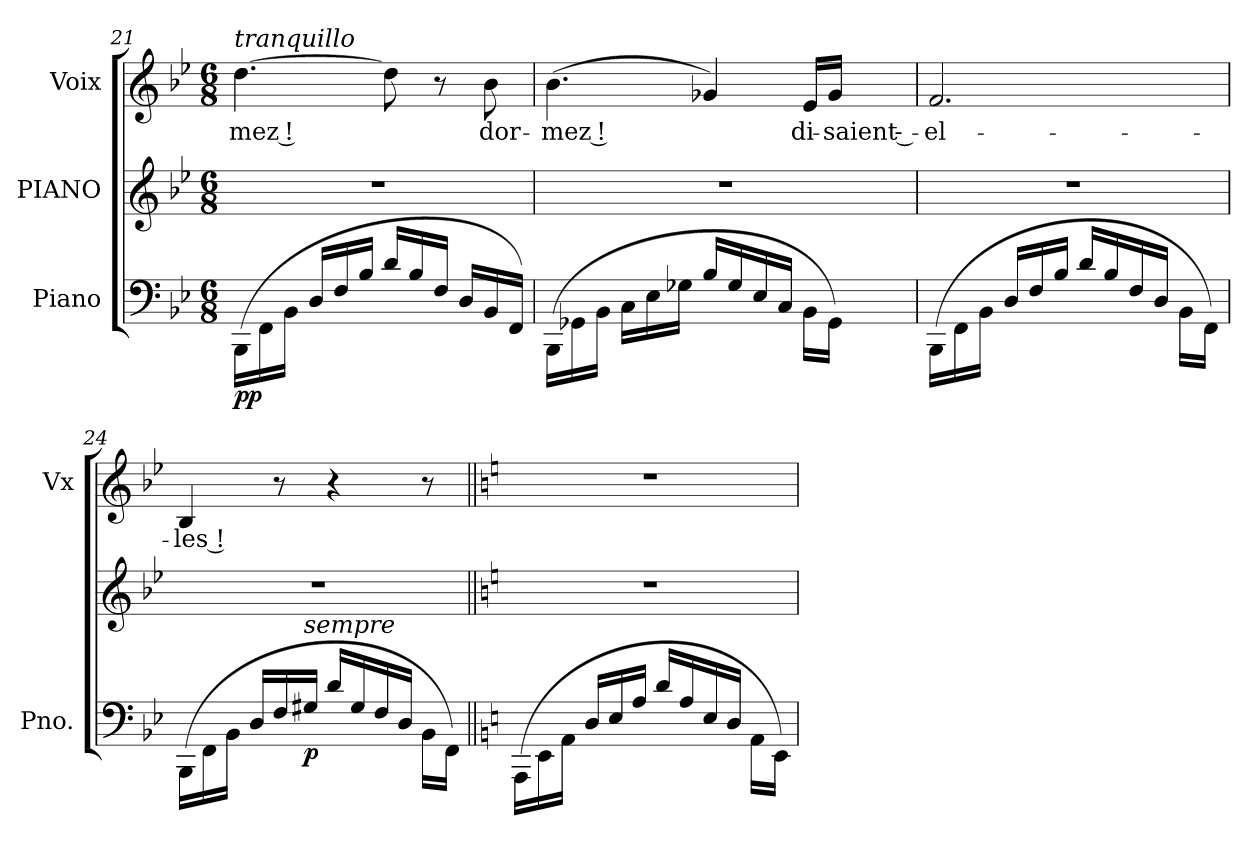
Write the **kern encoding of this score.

**kern	**dynam	**kern	**kern	**text
*part3	*part3	*part2	*part1	*part1
*staff3	*staff3	*staff2	*staff1	*staff1
*I"Piano	*	*I"PIANO	*I"Voix	*
*I'Pno.	*	*	*I'Vx	*
*clefF4	*	*clefG2	*clefG2	*
*k[b-e-]	*	*k[b-e-]	*k[b-e-]	*
*M6/8	*	*M6/8	*M6/8	*
=21	=21	=21	=21	=21
!	!	!	!LO:TX:i:t=tranquillo	!
(16BBB-\LL	pp	2.r	[4.dd\	-mez !
16FF\	.	.	.	.
16BB-\JJ	.	.	.	.
16D/LL	.	.	.	.
16F/	.	.	.	.
16B-/JJ	.	.	.	.
16d/LL	.	.	8dd\]	.
16B-/	.	.	.	.
16F/JJ	.	.	8r	.
16D/LL	.	.	.	.
16BB-/	.	.	8b-\	dor-
16FF/JJ)	.	.	.	.
!!LO:LB:g=z
=22	=22	=22	=22	=22
(16BBB-\LL	.	2.r	(4.b-\	-mez !
16GG-X\	.	.	.	.
16BB-\JJ	.	.	.	.
16C\LL	.	.	.	.
16E-\	.	.	.	.
16G-X\JJ	.	.	.	.
16B-/LL	.	.	4g-X/)	.
16G-/	.	.	.	.
16E-/	.	.	.	.
16C/JJ	.	.	.	.
16BB-\LL	.	.	16e-/LL	di-
16GG-\JJ)	.	.	16g-/JJ	-saient ‑-
=23	=23	=23	=23	=23
(16BBB-\LL	.	2.r	2.f/	-el-
16FF\	.	.	.	.
16BB-\JJ	.	.	.	.
16D/LL	.	.	.	.
16F/	.	.	.	.
16B-/JJ	.	.	.	.
16d/LL	.	.	.	.
16B-/	.	.	.	.
16F/	.	.	.	.
16D/JJ	.	.	.	.
16BB-\LL	.	.	.	.
16FF\JJ)	.	.	.	.
=24	=24	=24	=24	=24
(16BBB-\LL	.	2.r	4B-/	-les !
16FF\	.	.	.	.
16BB-\JJ	.	.	.	.
16D/LL	.	.	.	.
16F/	.	.	8r	.
!LO:TX:i:t=sempre	!	!	!	!
16G#X/JJ	p	.	.	.
16d/LL	.	.	4r	.
16G#/	.	.	.	.
16F/	.	.	.	.
16D/JJ	.	.	.	.
16BB-\LL	.	.	8r	.
16FF\JJ)	.	.	.	.
!!LO:LB:g=z
=25||	=25||	=25||	=25||	=25||
*k[]	*	*k[]	*k[]	*
(16AAA\LL	.	2.r	2.r	.
16EE\	.	.	.	.
16AA\JJ	.	.	.	.
16D/LL	.	.	.	.
16E/	.	.	.	.
16A/JJ	.	.	.	.
16d/LL	.	.	.	.
16A/	.	.	.	.
16E/	.	.	.	.
16D/JJ	.	.	.	.
16AA\LL	.	.	.	.
16EE\JJ)	.	.	.	.
=	=	=	=	=
*-	*-	*-	*-	*-
